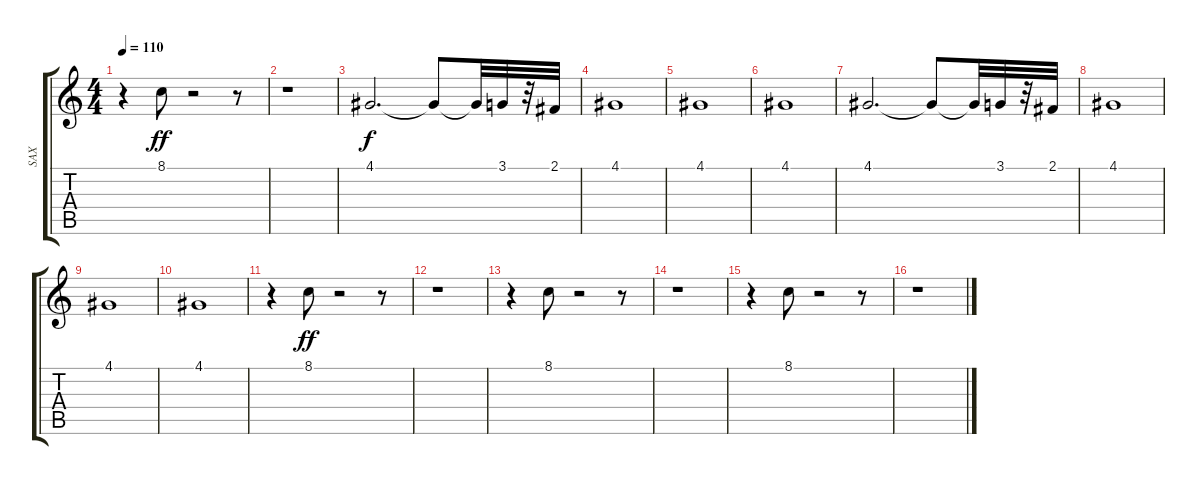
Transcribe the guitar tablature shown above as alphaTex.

\track ("SAX" "SAX") {solo instrument tenorsax}
\staff {score tabs}
\tuning (E4 B3 G3 D3 A2 E2) {hide}
\ts (4 4)
\tempo 110
\clef g2
\ks c
r.4{dy ff} 8.1.8 r.2 r.8 |
r.1 |
4.1.2{d dy f volume 11} 4.1{t}.8 4.1{t}.32 3.1.32{volume 16} r.32 2.1.32 |
4.1.1{volume 11} |
4.1.1{volume 11} |
4.1.1{volume 10} |
4.1.2{d volume 11} 4.1{t}.8 4.1{t}.32 3.1.32{volume 16} r.32 2.1.32 |
4.1.1{volume 11} |
4.1.1{volume 11} |
4.1.1{volume 11} |
r.4 8.1.8{dy ff volume 9} r.2 r.8 |
r.1 |
r.4 8.1.8 r.2 r.8 |
r.1 |
r.4 8.1.8 r.2 r.8 |
r.1
